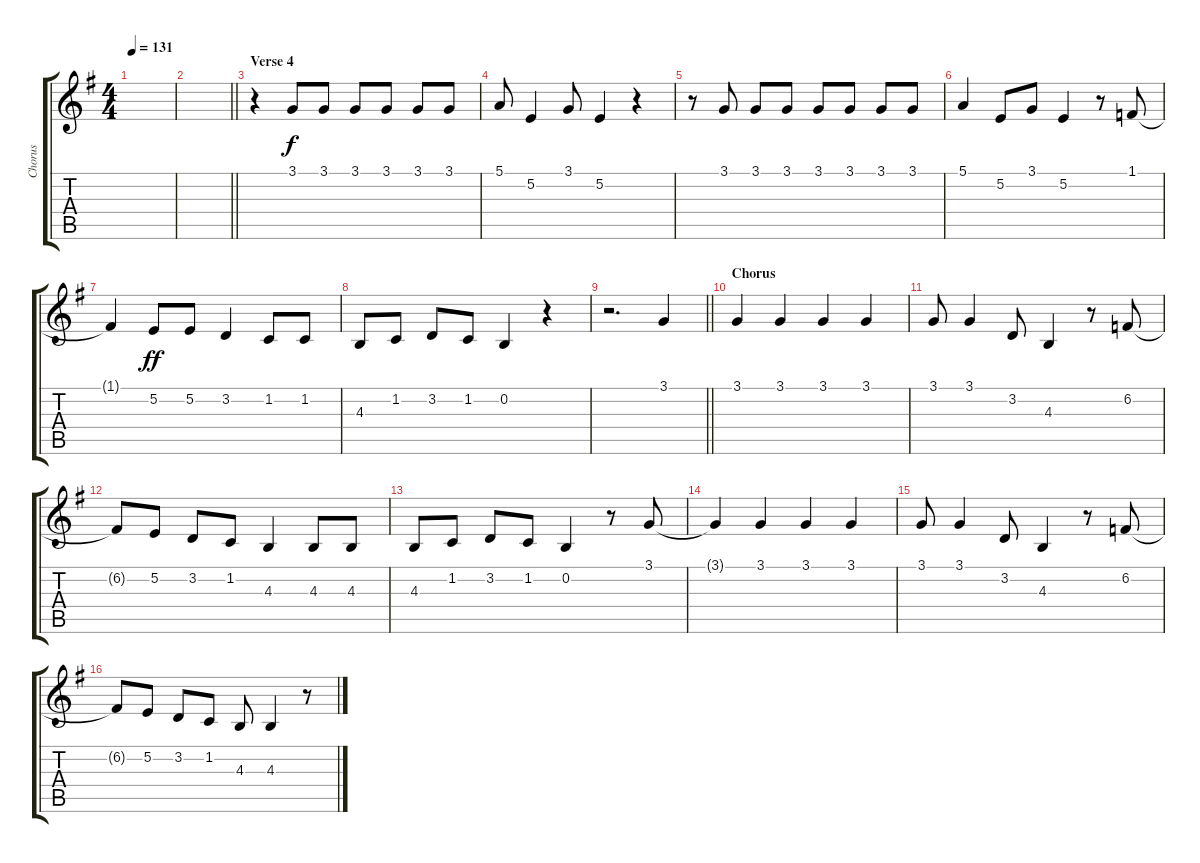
\track ("Chorus" "Chorus") {instrument lead4chiff}
\staff {score tabs}
\tuning (E4 B3 G3 D3 A2 E2) {hide}
\ts (4 4)
\tempo 131
\clef g2
\ks g
|
\barLineRight lightlight
|
\section ("" "Verse 4")
r.4 3.1.8 3.1.8 3.1.8 3.1.8 3.1.8 3.1.8 |
5.1.8 5.2.4 3.1.8 5.2.4 r.4 |
r.8 3.1.8 3.1.8 3.1.8 3.1.8 3.1.8 3.1.8 3.1.8 |
5.1.4 5.2.8 3.1.8 5.2.4 r.8 1.1.8 |
1.1{t}.4{dy f} 5.2.8{dy ff} 5.2.8 3.2.4 1.2.8 1.2.8 |
4.3.8 1.2.8 3.2.8 1.2.8 0.2.4 r.4 |
\barLineRight lightlight
r.2{d} 3.1.4 |
\section ("" "Chorus")
3.1.4 3.1.4 3.1.4 3.1.4 |
3.1.8 3.1.4 3.2.8 4.3.4 r.8 6.2.8 |
6.2{t}.8 5.2.8 3.2.8 1.2.8 4.3.4 4.3.8 4.3.8 |
4.3.8 1.2.8 3.2.8 1.2.8 0.2.4 r.8 3.1.8 |
3.1{t}.4 3.1.4 3.1.4 3.1.4 |
3.1.8 3.1.4 3.2.8 4.3.4 r.8 6.2.8 |
6.2{t}.8 5.2.8 3.2.8 1.2.8 4.3.8 4.3.4 r.8
